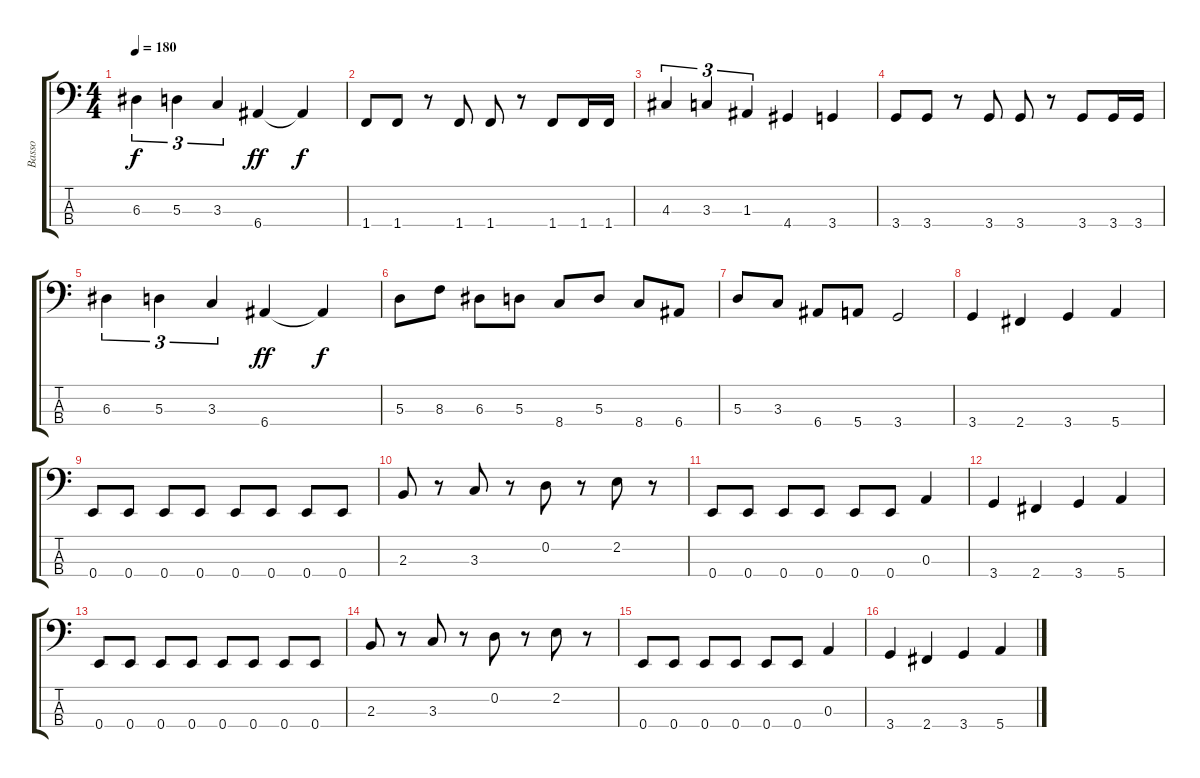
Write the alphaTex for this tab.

\track ("Basso" "Basso") {instrument electricbassfinger}
\staff {score tabs}
\tuning (G2 D2 A1 E1) {hide}
\ts (4 4)
\tempo 180
\clef f4
\ks c
6.3.4{tu (3 2) dy f} 5.3.4{tu (3 2)} 3.3.4{tu (3 2)} 6.4.4{dy ff} 6.4{t}.4{dy f} |
1.4.8 1.4.8 r.8 1.4.8 1.4.8 r.8 1.4.8 1.4.16 1.4.16 |
4.3.4{tu (3 2)} 3.3.4{tu (3 2)} 1.3.4{tu (3 2)} 4.4.4 3.4.4 |
3.4.8 3.4.8 r.8 3.4.8 3.4.8 r.8 3.4.8 3.4.16 3.4.16 |
6.3.4{tu (3 2)} 5.3.4{tu (3 2)} 3.3.4{tu (3 2)} 6.4.4{dy ff} 6.4{t}.4{dy f} |
5.3.8 8.3.8 6.3.8 5.3.8 8.4.8 5.3.8 8.4.8 6.4.8 |
5.3.8 3.3.8 6.4.8 5.4.8 3.4.2 |
3.4.4 2.4.4 3.4.4 5.4.4 |
0.4.8 0.4.8 0.4.8 0.4.8 0.4.8 0.4.8 0.4.8 0.4.8 |
2.3.8 r.8 3.3.8 r.8 0.2.8 r.8 2.2.8 r.8 |
0.4.8 0.4.8 0.4.8 0.4.8 0.4.8 0.4.8 0.3.4 |
3.4.4 2.4.4 3.4.4 5.4.4 |
0.4.8 0.4.8 0.4.8 0.4.8 0.4.8 0.4.8 0.4.8 0.4.8 |
2.3.8 r.8 3.3.8 r.8 0.2.8 r.8 2.2.8 r.8 |
0.4.8 0.4.8 0.4.8 0.4.8 0.4.8 0.4.8 0.3.4 |
3.4.4 2.4.4 3.4.4 5.4.4
